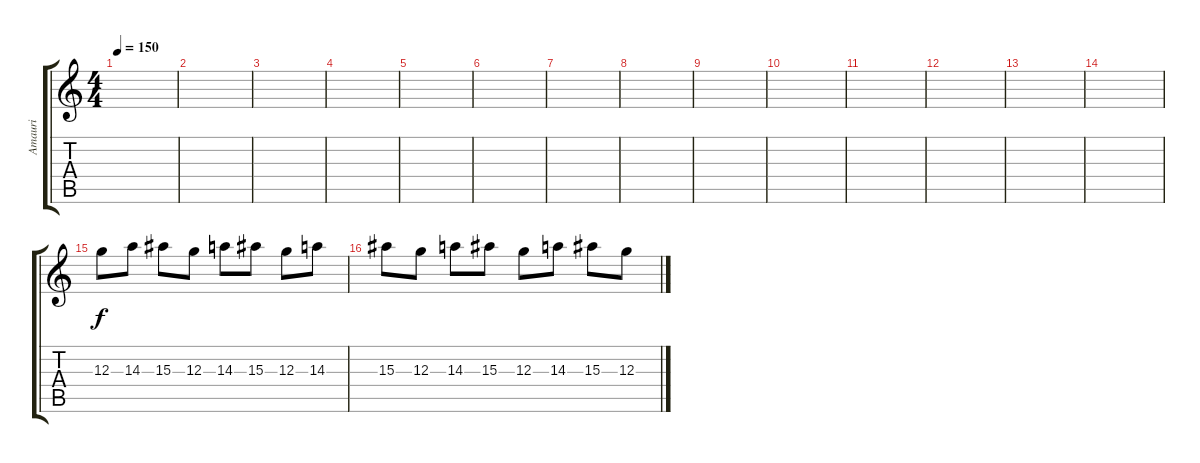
\track ("Amauri" "Amauri") {instrument distortionguitar}
\staff {score tabs}
\tuning (E4 B3 G3 D3 A2 E2) {hide}
\ts (4 4)
\tempo 150
\clef g2
\ks c
|
|
|
|
|
|
|
|
|
|
|
|
|
|
12.3.8 14.3.8 15.3.8 12.3.8 14.3.8 15.3.8 12.3.8 14.3.8 |
15.3.8 12.3.8 14.3.8 15.3.8 12.3.8 14.3.8 15.3.8 12.3.8
